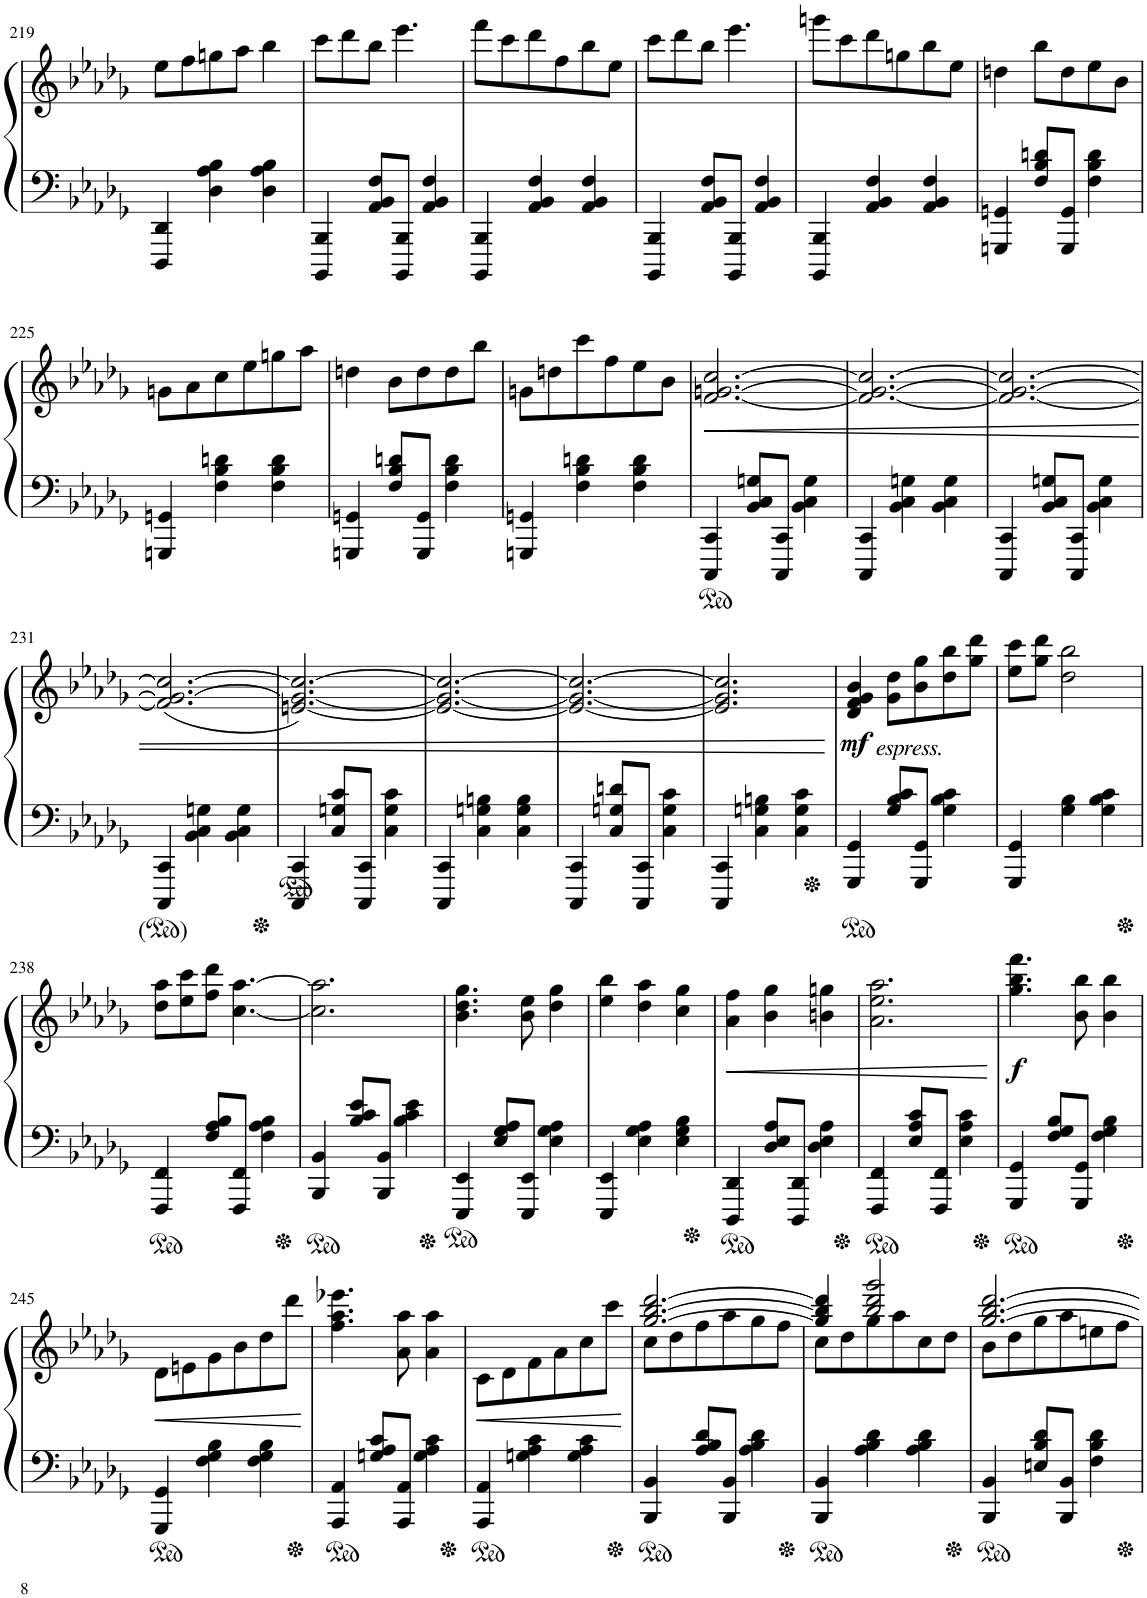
**kern	**kern	**dynam
*part1	*part1	*part1
*staff2	*staff1	*staff1/2
*I"Piano	*	*
*I'Pno.	*	*
!!LO:PB:g=z
*clefF4	*clefG2	*
*k[b-e-a-d-g-]	*k[b-e-a-d-g-]	*
*M3/4	*M3/4	*
=219	=219	=219
4DDD-/ 4DD-/	8ee-\L	.
.	8ff\	.
4D-\ 4A-\ 4B-\	8ggn\	.
.	8aa-\J	.
4D-\ 4A-\ 4B-\	4bb-\	.
=220	=220	=220
4BBBB-/ 4BBB-/	8ccc\L	.
.	8ddd-\	.
8AA-/ 8BB-/ 8F/L	8bb-\J	.
8BBBB-/ 8BBB-/J	4.eee-\	.
4AA-/ 4BB-/ 4F/	.	.
=221	=221	=221
4BBBB-/ 4BBB-/	8fff\L	.
.	8ccc\	.
4AA-/ 4BB-/ 4F/	8ddd-\	.
.	8ff\	.
4AA-/ 4BB-/ 4F/	8bb-\	.
.	8ee-\J	.
=222	=222	=222
4BBBB-/ 4BBB-/	8ccc\L	.
.	8ddd-\	.
8AA-/ 8BB-/ 8F/L	8bb-\J	.
8BBBB-/ 8BBB-/J	4.eee-\	.
4AA-/ 4BB-/ 4F/	.	.
=223	=223	=223
4BBBB-/ 4BBB-/	8gggn\L	.
.	8ccc\	.
4AA-/ 4BB-/ 4F/	8ddd-\	.
.	8ggn\	.
4AA-/ 4BB-/ 4F/	8bb-\	.
.	8ee-\J	.
=224	=224	=224
4GGGn/ 4GGn/	4ddn\	.
8F/ 8B-/ 8dn/L	8bb-\L	.
8GGG/ 8GG/J	8dd\	.
4F\ 4B-\ 4d\	8ee-\	.
.	8b-\J	.
!!LO:LB:g=z
=225	=225	=225
4GGGn/ 4GGn/	8gn\L	.
.	8a-\	.
4F\ 4B-\ 4dn\	8cc\	.
.	8ee-\	.
4F\ 4B-\ 4d\	8ggn\	.
.	8aa-\J	.
=226	=226	=226
4GGGn/ 4GGn/	4ddn\	.
8F/ 8B-/ 8dn/L	8b-\L	.
8GGG/ 8GG/J	8dd\	.
4F\ 4B-\ 4d\	8dd\	.
.	8bb-\J	.
=227	=227	=227
4GGGn/ 4GGn/	8gn\L	.
.	8ddn\	.
4F\ 4B-\ 4dn\	8ccc\	.
.	8ff\	.
4F\ 4B-\ 4d\	8ee-\	.
.	8b-\J	.
=228	=228	=228
!	!	!LO:HP:b
4CCC/ 4CC/	[2.f/ [2.gn/ [2.cc/	<
8BB-/ 8C/ 8Gn/L	.	.
8CCC/ 8CC/J	.	.
4BB-\ 4C\ 4G\	.	.
=229	=229	=229
4CCC/ 4CC/	2.f/_ 2.g/_ 2.cc/_	.
4BB-\ 4C\ 4Gn\	.	.
4BB-\ 4C\ 4G\	.	.
=230	=230	=230
4CCC/ 4CC/	2.f/_ 2.g/_ 2.cc/_	.
8BB-/ 8C/ 8Gn/L	.	.
8CCC/ 8CC/J	.	.
4BB-\ 4C\ 4G\	.	.
!!LO:LB:g=z
=231	=231	=231
4CCC/ 4CC/	(<2.f/] 2.g/_ 2.cc/_	.
4BB-\ 4C\ 4Gn\	.	.
4BB-\ 4C\ 4G\	.	.
=232	=232	=232
4CCC/ 4CC/	[2.en/ 2.g/_ 2.cc/_)	.
8C/ 8Gn/ 8c/L	.	.
8CCC/ 8CC/J	.	.
4C\ 4G\ 4c\	.	.
=233	=233	=233
4CCC/ 4CC/	2.e/_ 2.g/_ 2.cc/_	.
4C\ 4Gn\ 4Bn\	.	.
4C\ 4G\ 4B\	.	.
=234	=234	=234
4CCC/ 4CC/	2.e/_ 2.g/_ 2.cc/_	.
8C/ 8Gn/ 8dn/L	.	.
8CCC/ 8CC/J	.	.
4C\ 4G\ 4c\	.	.
=235	=235	=235
4CCC/ 4CC/	2.e/] 2.g/] 2.cc/]	.
4C\ 4Gn\ 4Bn\	.	.
4C\ 4G\ 4c\	.	.
.	.	[
=236	=236	=236
!	!LO:TX:b:i:t=espress.	!
!	!	!LO:DY:b
4GGG-/ 4GG-/	4d-/ 4f/ 4g-/ 4b-/	mf
8G-/ 8B-/ 8c/L	8g-\ 8dd-\L	.
8GGG-/ 8GG-/J	8b-\ 8gg-\	.
4G-\ 4B-\ 4c\	8dd-\ 8bb-\	.
.	8gg-\ 8ddd-\J	.
=237	=237	=237
4GGG-/ 4GG-/	8ee-\ 8ccc\L	.
.	8gg-\ 8ddd-\J	.
4G-\ 4B-\	2dd-\ 2bb-\	.
4G-\ 4B-\ 4c\	.	.
!!LO:LB:g=z
=238	=238	=238
4FFF/ 4FF/	8dd-\ 8aa-\L	.
.	8ee-\ 8ccc\	.
8F/ 8A-/ 8B-/L	8ff\ 8ddd-\J	.
8FFF/ 8FF/J	[4.cc\ [4.aa-\	.
4F\ 4A-\ 4B-\	.	.
=239	=239	=239
4BBB-/ 4BB-/	2.cc\] 2.aa-\]	.
8B-/ 8c/ 8e-/L	.	.
8BBB-/ 8BB-/J	.	.
4B-\ 4c\ 4e-\	.	.
=240	=240	=240
4EEE-/ 4EE-/	4.b-\ 4.dd-\ 4.gg-\	.
8E-/ 8G-/ 8A-/L	.	.
8EEE-/ 8EE-/J	8b-\ 8ee-\	.
4E-\ 4G-\ 4A-\	4dd-\ 4gg-\	.
=241	=241	=241
4EEE-/ 4EE-/	4ee-\ 4bb-\	.
4E-\ 4G-\ 4A-\	4dd-\ 4aa-\	.
4E-\ 4G-\ 4B-\	4cc\ 4gg-\	.
=242	=242	=242
!	!	!LO:HP:b
4DDD-/ 4DD-/	4a-\ 4ff\	<
8D-/ 8E-/ 8A-/L	4b-\ 4gg-\	.
8DDD-/ 8DD-/J	.	.
4D-\ 4E-\ 4A-\	4bn\ 4ggn\	.
=243	=243	=243
4FFF/ 4FF/	2.a-\ 2.ee-\ 2.aa-\	.
8E-/ 8A-/ 8c/L	.	.
8FFF/ 8FF/J	.	.
4E-\ 4A-\ 4c\	.	.
.	.	[
=244	=244	=244
!	!	!LO:DY:b
4GGG-/ 4GG-/	4.gg-\ 4.bb-\ 4.fff\	f
8F/ 8G-/ 8B-/L	.	.
8GGG-/ 8GG-/J	8b-\ 8bb-\	.
4F\ 4G-\ 4B-\	4b-\ 4bb-\	.
!!LO:LB:g=z
=245	=245	=245
!	!	!LO:HP:b
4GGG-/ 4GG-/	8d-\L	<
.	8en\	.
4F\ 4G-\ 4B-\	8g-\	.
.	8b-\	.
4F\ 4G-\ 4B-\	8dd-\	.
.	8ddd-\J	.
.	.	[
=246	=246	=246
4AAA-/ 4AA-/	4.ff\ 4.aa-\ 4.eee-X\	.
8Gn/ 8A-/ 8c/L	.	.
8AAA-/ 8AA-/J	8a-\ 8aa-\	.
4G\ 4A-\ 4c\	4a-\ 4aa-\	.
=247	=247	=247
!	!	!LO:HP:b
4AAA-/ 4AA-/	8c\L	<
.	8d-\	.
4Gn\ 4A-\ 4c\	8f\	.
.	8a-\	.
4G\ 4A-\ 4c\	8cc\	.
.	8ccc\J	.
.	.	[
=248	=248	=248
*	*^	*
4BBB-/ 4BB-/	[2.gg-/ [2.bb-/ [2.ddd-/	8cc\L	.
.	.	8dd-\	.
8A-/ 8B-/ 8d-/L	.	8ff\	.
8BBB-/ 8BB-/J	.	8aa-\	.
4A-\ 4B-\ 4d-\	.	8gg-\	.
.	.	8ff\J	.
=249	=249	=249	=249
4BBB-/ 4BB-/	4gg-/] 4bb-/] 4ddd-/]	8cc\L	.
.	.	8dd-\	.
4A-\ 4B-\ 4d-\	2bb-/ 2ddd-/ 2ggg-/	8gg-\	.
.	.	8aa-\	.
4A-\ 4B-\ 4d-\	.	8cc\	.
.	.	8dd-\J	.
=250	=250	=250	=250
4BBB-/ 4BB-/	[2.gg-/ [2.bb-/ [2.ddd-/	8b-\L	.
.	.	8dd-\	.
8En/ 8B-/ 8d-/L	.	8gg-\	.
8BBB-/ 8BB-/J	.	8aa-\	.
4F\ 4B-\ 4d-\	.	8een\	.
.	.	8ff\J	.
*	*v	*v	*
=	=	=
*-	*-	*-
